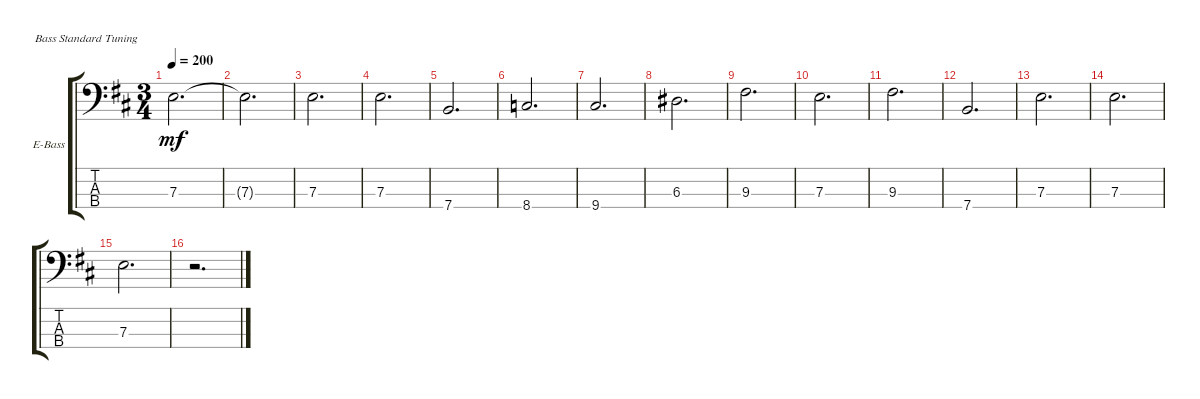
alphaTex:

\defaultSystemsLayout 4
\bracketExtendMode groupsimilarinstruments
\firstSystemTrackNameOrientation horizontal
\otherSystemsTrackNameOrientation horizontal
\track ("Electric Bass" "E-Bass") {instrument electricbassfinger}
\staff {score tabs}
\tuning (G2 D2 A1 E1)
\ts (3 4)
\tempo 200
\clef f4
\ks d
7.3.2{d dy mf} |
7.3{t}.2{d} |
7.3.2{d} |
7.3.2{d} |
7.4.2{d} |
8.4.2{d} |
9.4.2{d} |
6.3.2{d} |
9.3.2{d} |
7.3.2{d} |
9.3.2{d} |
7.4.2{d} |
7.3.2{d} |
7.3.2{d} |
7.3.2{d} |
r.2{d}
